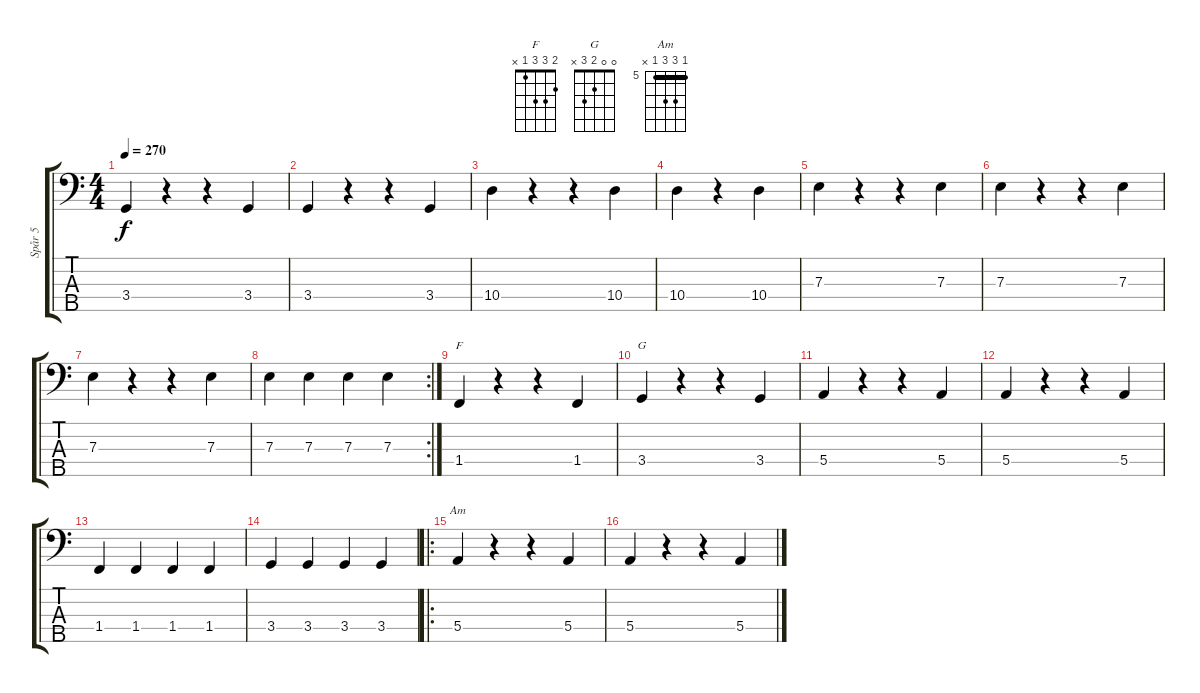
\track ("Spår 5" "Spår 5") {instrument fretlessbass}
\staff {score tabs}
\tuning (G2 D2 A1 E1 B0) {hide}
\chord ("F" 2 3 3 1 x)
\chord ("G" 0 0 2 3 x)
\chord ("Am" 5 7 7 5 x) {firstfret 5 barre 5}
\ts (4 4)
\tempo 270
\clef f4
\ks c
3.4.4{dy f} r.4 r.4 3.4.4 |
3.4.4 r.4 r.4 3.4.4 |
10.4.4 r.4 r.4 10.4.4 |
10.4.4 r.4 10.4.4 |
7.3.4 r.4 r.4 7.3.4 |
7.3.4 r.4 r.4 7.3.4 |
7.3.4 r.4 r.4 7.3.4 |
\rc 2
7.3.4 7.3.4 7.3.4 7.3.4 |
1.4.4{ch "F"} r.4 r.4 1.4.4 |
3.4.4{ch "G"} r.4 r.4 3.4.4 |
5.4.4 r.4 r.4 5.4.4 |
5.4.4 r.4 r.4 5.4.4 |
1.4.4 1.4.4 1.4.4 1.4.4 |
3.4.4 3.4.4 3.4.4 3.4.4 |
\ro
5.4.4{ch "Am"} r.4 r.4 5.4.4 |
5.4.4 r.4 r.4 5.4.4
